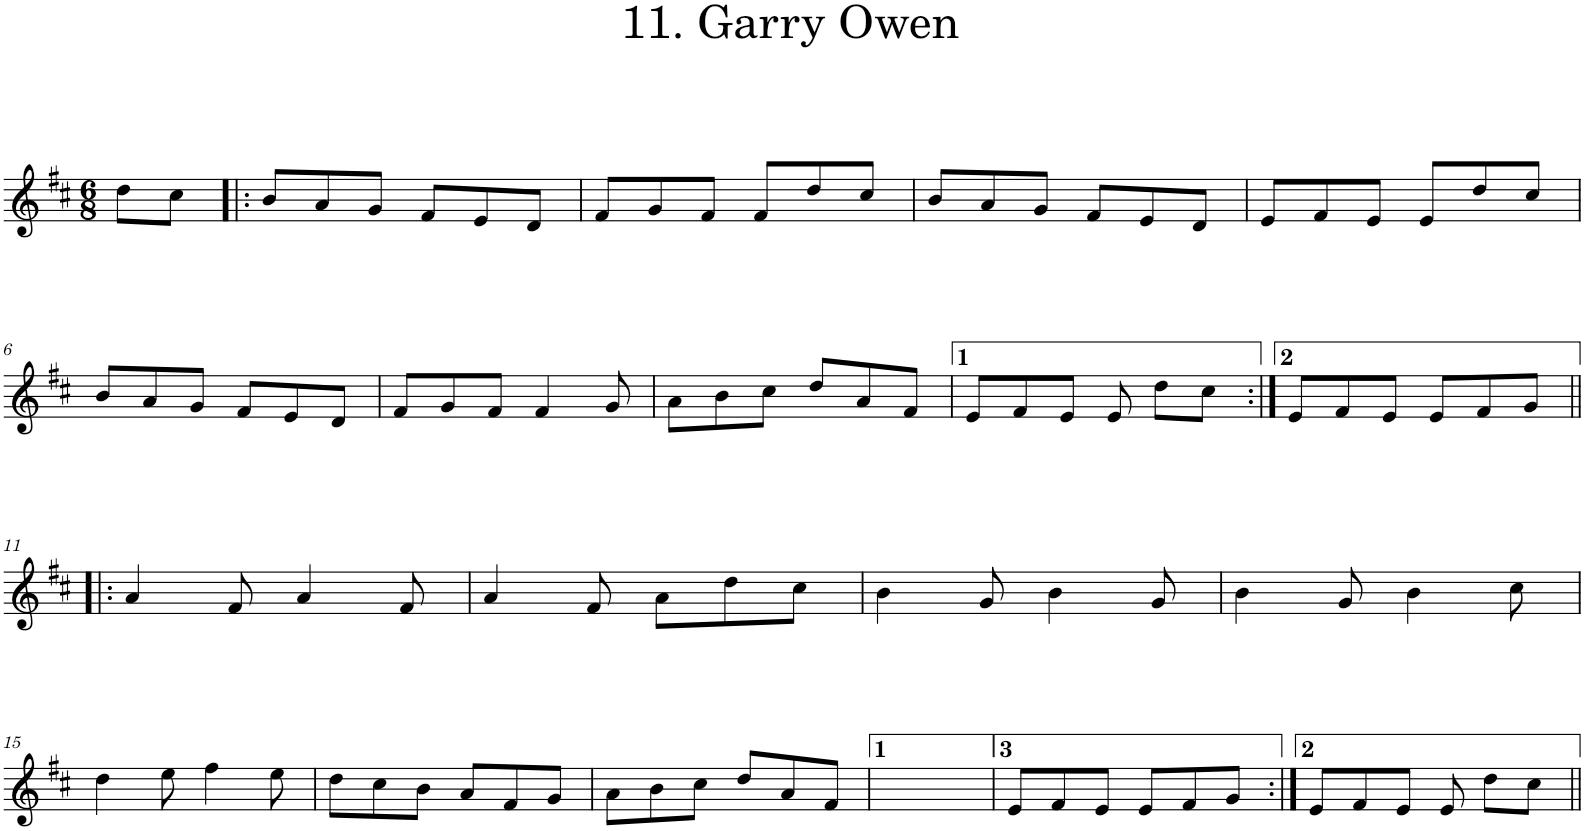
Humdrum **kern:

**kern
*part1
*staff1
*I"Piano
*I'Pno
*clefG2
*k[f#c#]
*D:
*M6/8
=1
8dd\L
8cc#\J
=2!|:
8b/L
8a/
8g/J
8f#/L
8e/
8d/J
=3
8f#/L
8g/
8f#/J
8f#/L
8dd/
8cc#/J
=4
8b/L
8a/
8g/J
8f#/L
8e/
8d/J
=5
8e/L
8f#/
8e/J
8e/L
8dd/
8cc#/J
!!LO:LB:g=z
=6
8b/L
8a/
8g/J
8f#/L
8e/
8d/J
=7
8f#/L
8g/
8f#/J
4f#/
8g/
=8
8a\L
8b\
8cc#\J
8dd/L
8a/
8f#/J
=9
8e/L
8f#/
8e/J
8e/
8dd\L
8cc#\J
=10:|!
8e/L
8f#/
8e/J
8e/L
8f#/
8g/J
!!LO:LB:g=z
=11!|:
4a/
8f#/
4a/
8f#/
=12
4a/
8f#/
8a\L
8dd\
8cc#\J
=13
4b\
8g/
4b\
8g/
=14
4b\
8g/
4b\
8cc#\
!!LO:LB:g=z
=15
4dd\
8ee\
4ff#\
8ee\
=16
8dd\L
8cc#\
8b\J
8a/L
8f#/
8g/J
=17
8a\L
8b\
8cc#\J
8dd/L
8a/
8f#/J
=18
2.ryy
=19
8e/L
8f#/
8e/J
8e/L
8f#/
8g/J
=20:|!
8e/L
8f#/
8e/J
8e/
8dd\L
8cc#\J
=||
*-
